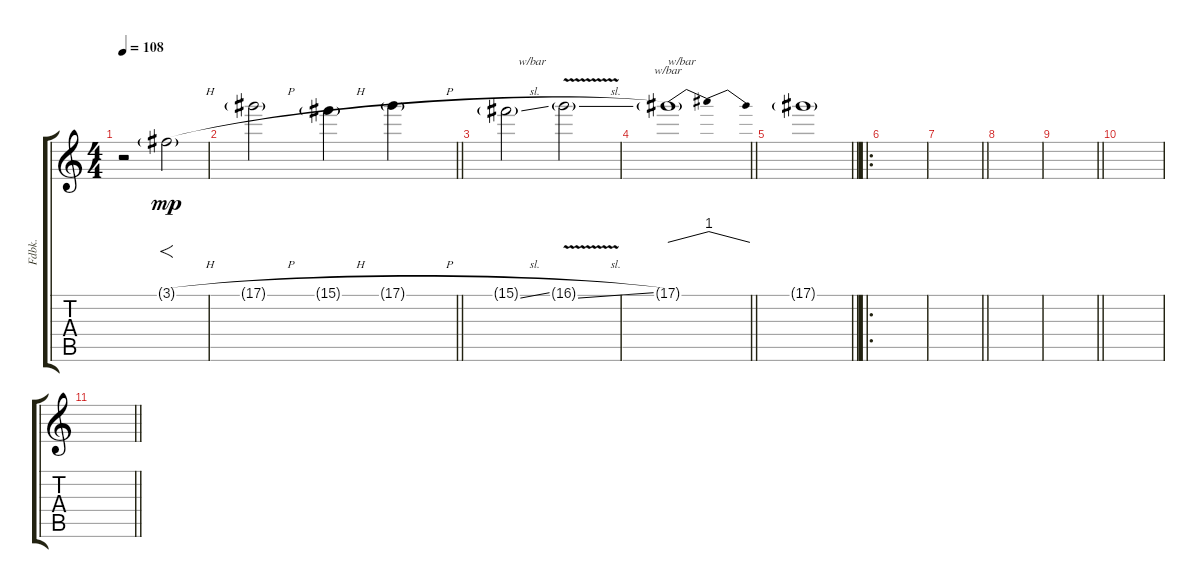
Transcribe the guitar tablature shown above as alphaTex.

\track ("Fdbk." "Fdbk.") {instrument distortionguitar}
\staff {score tabs}
\tuning (Eb4 Bb3 Gb3 Db3 Ab2 Eb2) {hide}
\ts (4 4)
\tempo 108
\clef g2
\ks c
r.2{dy f} 3.1{h g}.2{f dy mp volume 10 instrument overdrivenguitar} |
\barLineRight lightlight
17.1{h g}.2 15.1{h g}.4 17.1{h g}.4 |
15.1{sl g}.2{txt "    w/bar"} 16.1{v sl g}.2 |
\barLineRight lightlight
17.1{g}.1{tbe (dip default 0 0 30 4 60 0) txt "w/bar"} |
\barLineRight lightlight
17.1{g}.1{volume 0} |
\ro
|
\barLineRight lightlight
|
|
\barLineRight lightlight
|
|
\barLineRight lightlight
